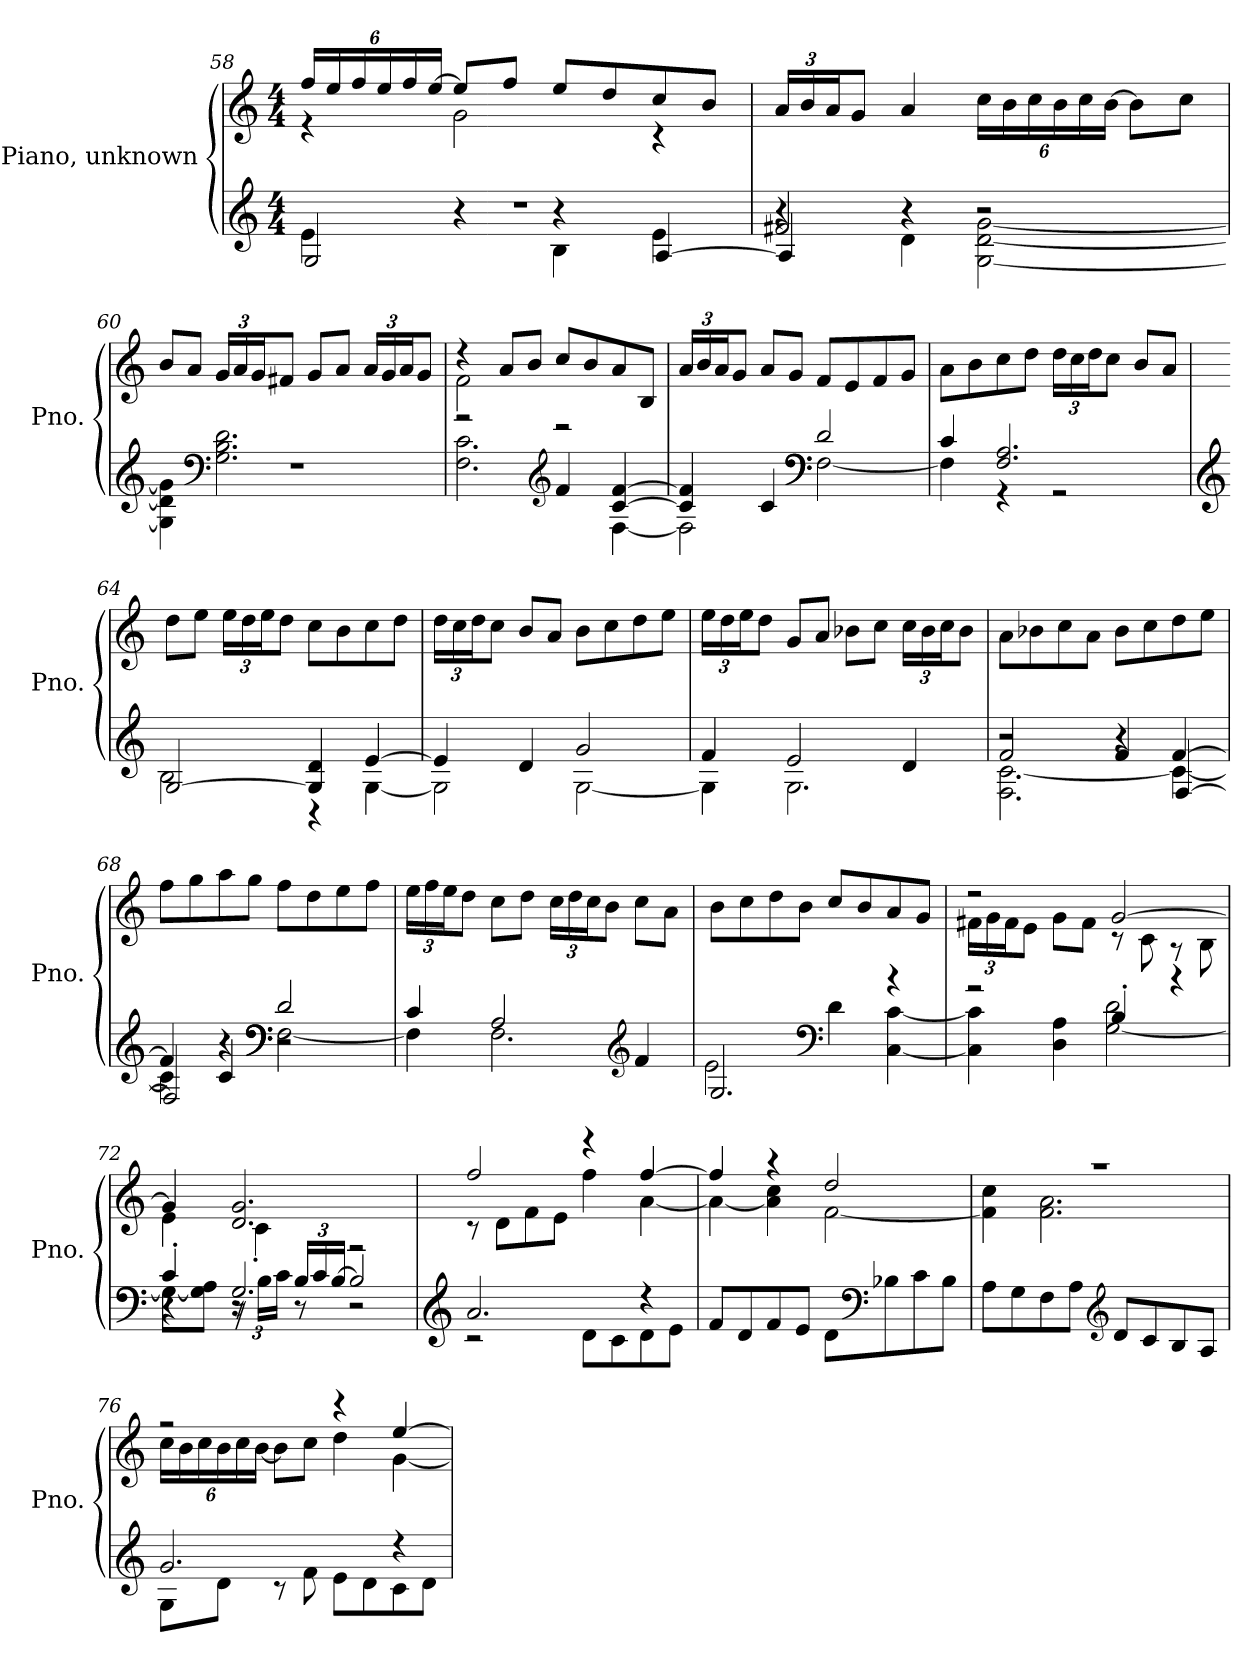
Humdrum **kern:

**kern	**kern
*part1	*part1
*staff2	*staff1
*I"Piano, unknown	*
*I'Pno.	*
*clefG2	*clefG2
*k[]	*k[]
*M4/4	*M4/4
=58	=58
*^	*
*	*^	*
*	*	*	*Xbrackettup
*	*	*	*^
1r	4e\	2G/	24ff/LL	4r
.	.	.	24ee/	.
.	.	.	24ff/	.
.	.	.	24ee/	.
.	.	.	24ff/	.
.	.	.	[24ee/JJ	.
.	4r	.	8ee/L]	2g\
.	.	.	8ff/J	.
.	4B\	4r	8ee/L	.
.	.	.	8dd/	.
.	4e\	[4A/	8cc/	4r
.	.	.	8b/J	.
*	*	*	*v	*v
=59	=59	=59	=59
2f#X/	4r	4A/]	24a/LL
.	.	.	24b/
.	.	.	24a/J
.	.	.	8g/J
.	4d\	4r	4a/
2r	[2G\ [2d\ [2g\	2r	24cc\LL
.	.	.	24b\
.	.	.	24cc\
.	.	.	24b\
.	.	.	24cc\
.	.	.	[24b\JJ
.	.	.	8b\L]
.	.	.	8cc\J
*	*v	*v	*
!!LO:LB:g=z
=60	=60	=60
1r	4G\] 4d\] 4g\]	8b/L
.	.	8a/J
*clefF4	*	*
.	2.G\ 2.B\ 2.d\	24g/LL
.	.	24a/
.	.	24g/J
.	.	8f#X/J
.	.	8g/L
.	.	8a/J
.	.	24a/LL
.	.	24g/
.	.	24a/J
.	.	8g/J
=61	=61	=61
*	*	*^
2r	2.F\ 2.c\	4r	2f\
.	.	8a/L	.
.	.	8b/J	.
*clefG2	*	*	*
4f/	.	8cc/L	2r
.	.	8b/	.
[4c/ [4f/	[4F\	8a/	.
.	.	8B/J	.
*	*	*v	*v
=62	=62	=62
4c/] 4f/]	2F\]	24a/LL
.	.	24b/
.	.	24a/J
.	.	8g/J
4c/	.	8a/L
.	.	8g/J
*clefF4	*	*
2d/	[2F\	8f/L
.	.	8e/
.	.	8f/
.	.	8g/J
=63	=63	=63
4c/	4F\]	8a\L
.	.	8b\
2.F/ 2.A/	4r	8cc\
.	.	8dd\J
.	2r	24dd\LL
.	.	24cc\
.	.	24dd\J
.	.	8cc\J
.	.	8b/L
.	.	8a/J
!!LO:LB:g=z
=64	=64	=64
*clefG2	*	*
[2G/	2B\	8dd\L
.	.	8ee\J
.	.	24ee\LL
.	.	24dd\
.	.	24ee\J
.	.	8dd\J
4G/] 4d/	4r	8cc\L
.	.	8b\
[4e/	[4G\	8cc\
.	.	8dd\J
=65	=65	=65
4e/]	2G\]	24dd\LL
.	.	24cc\
.	.	24dd\J
.	.	8cc\J
4d/	.	8b/L
.	.	8a/J
2g/	[2G\	8b\L
.	.	8cc\
.	.	8dd\
.	.	8ee\J
=66	=66	=66
4f/	4G\]	24ee\LL
.	.	24dd\
.	.	24ee\J
.	.	8dd\J
2e/	2.G\	8g/L
.	.	8a/J
.	.	8b-X\L
.	.	8cc\J
4d/	.	24cc\LL
.	.	24b-\
.	.	24cc\J
.	.	8b-\J
=67	=67	=67
*	*^	*
2f/	2.F\ [2.c\	2r	8a\L
.	.	.	8b-X\
.	.	.	8cc\
.	.	.	8a\J
4f/	.	4r	8b-\L
.	.	.	8cc\
[4f/	4c\_	[4F/	8dd\
.	.	.	8ee\J
!!LO:LB:g=z
=68	=68	=68	=68
4f/]	4c\]	2F/]	8ff\L
.	.	.	8gg\
4c/	4r	.	8aa\
.	.	.	8gg\J
*clefF4	*	*	*
2d/	[2F\	2r	8ff\L
.	.	.	8dd\
.	.	.	8ee\
.	.	.	8ff\J
*	*v	*v	*
=69	=69	=69
4c/	4F\]	24ee\LL
.	.	24ff\
.	.	24ee\J
.	.	8dd\J
2A/	2.F\	8cc\L
.	.	8dd\J
.	.	24cc\LL
.	.	24dd\
.	.	24cc\J
.	.	8b\J
*clefG2	*	*
4f/	.	8cc\L
.	.	8a\J
=70	=70	=70
2.G/	2e\	8b\L
.	.	8cc\
.	.	8dd\
.	.	8b\J
*clefF4	*	*
.	4d\	8cc/L
.	.	8b/
4r	[4C\ [4c\	8a/
.	.	8g/J
=71	=71	=71
*	*	*^
2r	4C\] 4c\]	2r	24f#X\LL
.	.	.	24g\
.	.	.	24f#\J
.	.	.	8e\J
.	4D\ 4A\	.	8g\L
.	.	.	8f#\J
4B'/	[2G\ 2d\	[2g/	8r
.	.	.	8c\
4r	.	.	8r
.	.	.	8B\
!!LO:LB:g=z	!!
=72	=72	=72	=72
*	*^	*	*
4c'/	8G\L_	4r	4g/]	4e\
.	8G\] 8A\J	.	.	.
8r	24r	2.G/	2.d/ 2.g/	4c'\
.	24B\LL	.	.	.
.	24c\JJ	.	.	.
*Xbrackettup	*	*	*	*
24B/LL	8r	.	.	.
24c/	.	.	.	.
[24B/JJ	.	.	.	.
2B/]	2r	.	.	2r
*v	*v	*v	*	*
=73	=73	=73
*clefG2	*	*
*^	*	*
2.a/	2r	2ff/	8r
.	.	.	8d\L
.	.	.	8f\
.	.	.	8e\J
.	8d\L	4r	4ff\
.	8c\	.	.
4r	8d\	[4ff/	[4a\
.	8e\J	.	.
*v	*v	*	*
=74	=74	=74
8f/L	4ff/]	4a\_
8d/	.	.
8f/	4r	4a\] 4cc\
8e/J	.	.
8d\L	2dd/	[2f\
*clefF4	*	*
8B-X\	.	.
8c\	.	.
8B-\J	.	.
=75	=75	=75
8A\L	1r	4f\] 4cc\
8G\	.	.
8F\	.	2.f\ 2.a\
8A\J	.	.
*clefG2	*	*
8d/L	.	.
8c/	.	.
8B/	.	.
8A/J	.	.
!!LO:LB:g=z	!!
=76	=76	=76
*^	*	*
2.g/	8G\L	2r	24cc\LL
.	.	.	24b\
.	.	.	24cc\
.	8d\J	.	24b\
.	.	.	24cc\
.	.	.	[24b\JJ
.	8r	.	8b\L]
.	8f\	.	8cc\J
.	8e\L	4r	4dd\
.	8d\	.	.
4r	8c\	[4ee/	[4g\
.	8d\J	.	.
*v	*v	*	*
*	*v	*v
=	=
*-	*-
